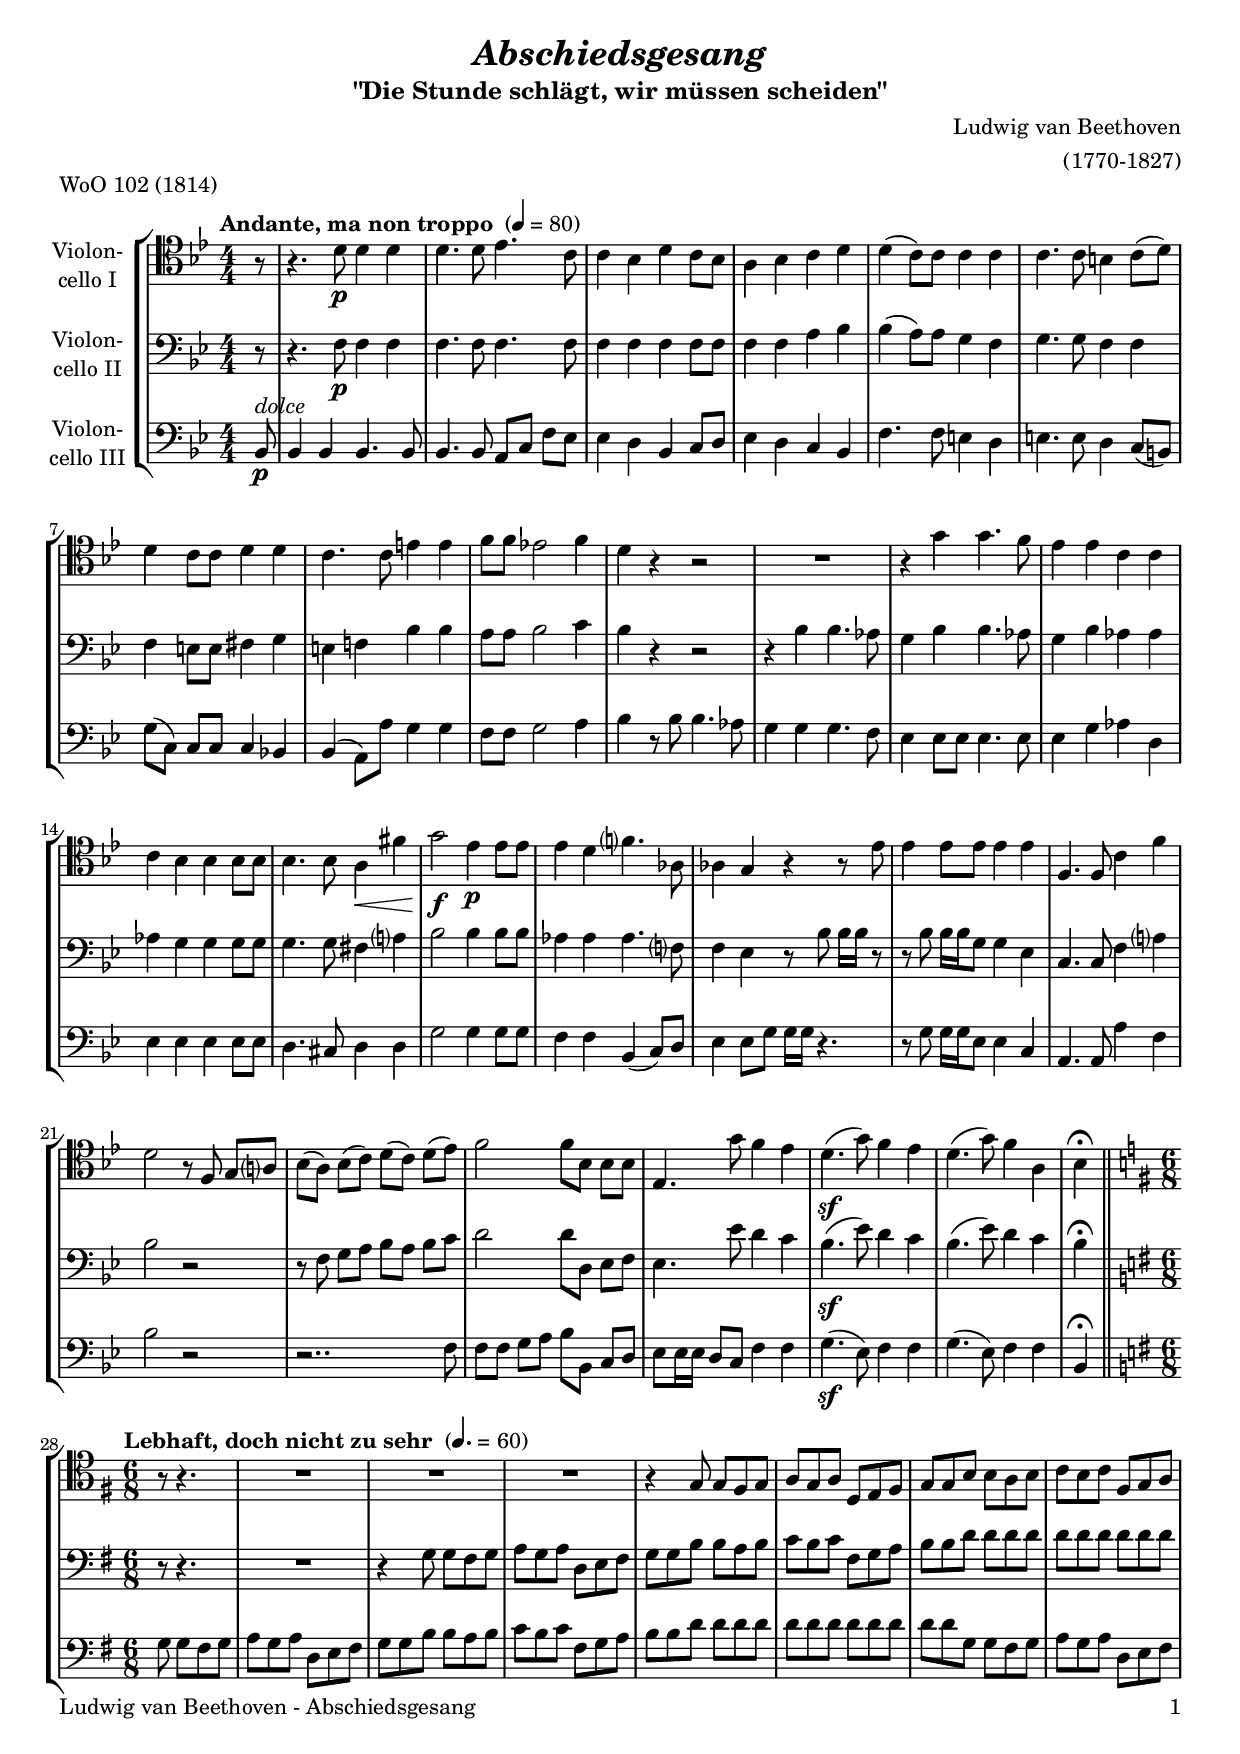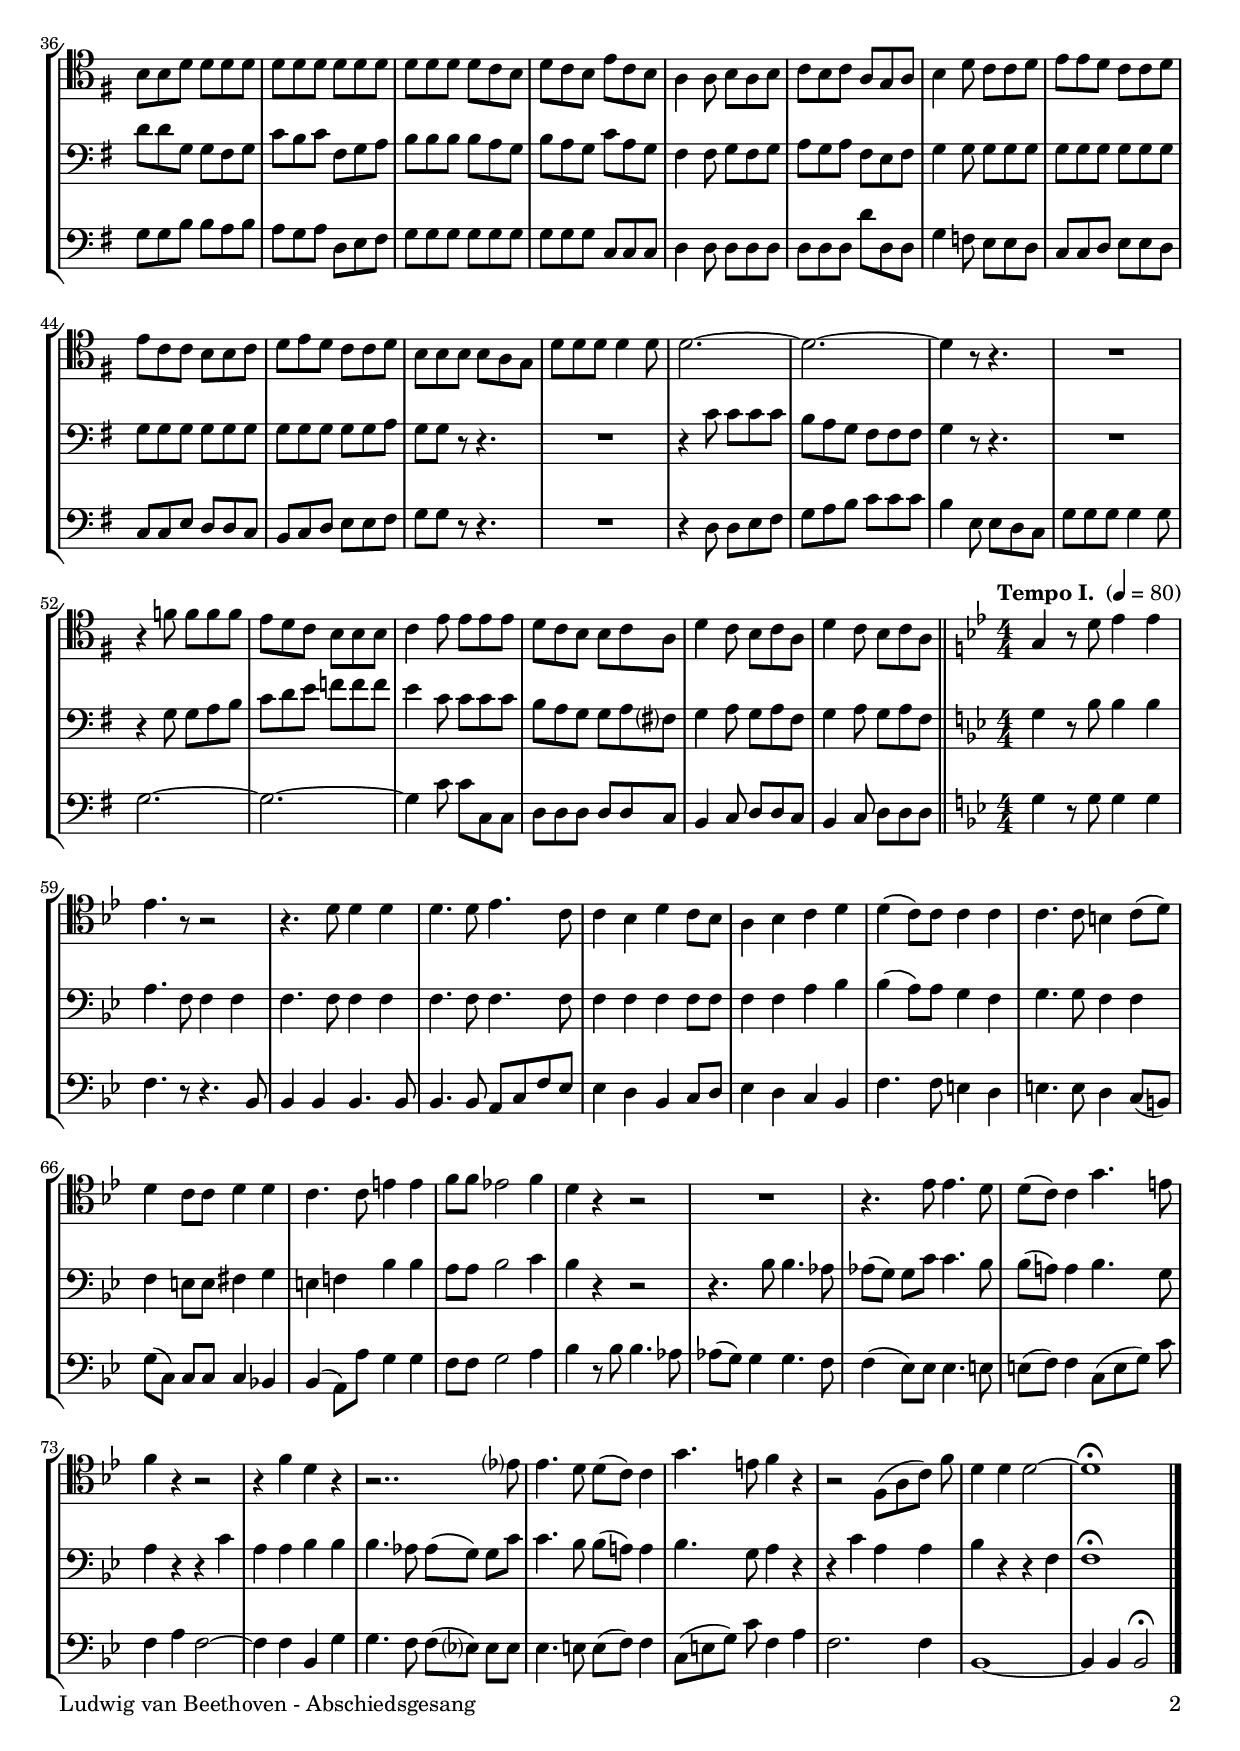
\version "2.24.4"
\include "deutsch.ly"
  
#(set-global-staff-size 19)

\header {
  title     = \markup \bold \italic "Abschiedsgesang"
  subtitle  = "\"Die Stunde schlägt, wir müssen scheiden\""
  composer  = "Ludwig van Beethoven"
  arranger  = "(1770-1827)"
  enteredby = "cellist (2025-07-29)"
  piece     = "WoO 102 (1814)"
}

voiceconsts = {
  \key b \major
  \time 4/4
  \clef "bass"
  \numericTimeSignature
  \compressEmptyMeasures
% Set default beaming for all staves
  \set Timing.beamExceptions = #'()
  \set Timing.baseMoment     = #(ly:make-moment 1 4)
  \set Timing.beatStructure  = #'(1 1 1 1)
  \tempo "Andante, ma non troppo " 4=80
}

mivl = "violin"
miva = "viola"
mivc = "cello"
mipz = "pizzicato strings"

boxa = {
  \bar "||"
  \tempo "Lebhaft, doch nicht zu sehr " 4.=60 \time 6/8 \key g \major
  \partial 2
}
boxb = { \bar "||" \tempo "Tempo I. " 4=80 \time 4/4 \key b \major }

dolc = \markup \italic "dolce"

va = \relative c' {
  \voiceconsts
  \clef "tenor"
  
  \partial 8 r8
  r4. d8\p d4 d
  d4. d8 es4. c8
  c4 b d c8 b
  a4 b c d

  d( c8) c c4 c
  c4. c8 h4 c8( d)
  d4 c8 c d4 d
  c4. c8 e4 e
  f8 f es!2 f4
  d r r2

  R1
  r4 g g4. f8
  es4 es c c
  c b b b8 b
  b4. b8 a4\< fis'
  g2\!\f es4\p es8 es

  es4 d f?4. as,8
  as4 g r r8 es'
  es4 es8 es es4 es
  f,4. f8 c'4 f

  d2 r8 f, g a?
  b( a) b( c) d( c) d( es)
  f2 f8 b, b b
  es,4. g'8 f4 es

  d4.(\sf g8) f4 es
  d4.( g8) f4 a,
  \partial 4 b\fermata \boxa r8 r4.
  R2.*3
  r4 g8 g fis g
  a g a d, e fis
  g g h h a h

  c h c fis, g a
  h h d d d d
  d d d d d d
  d d d d c h

  d c h e c h
  a4 a8 h a h
  c h c a g a
  h4 d8 c c d
  e e d c c d

  e c c h h c
  d e d c c d
  h h h h a g
  d' d d d4 d8
  d2.~

  d~
  d4 r8 r4.
  R2.
  r4 f8 f f f
  e d c h h h

  c4 e8 e e e
  d c h h c a
  d4 c8 h c a
  d4 c8 h c a \boxb
  g4 r8 d' es4 es

  es4. r8 r2
  r4. d8 d4 d
  d4. d8 es4. c8
  c4 b d c8 b
  a4 b c d

  d( c8) c c4 c
  c4. c8 h4 c8( d)
  d4 c8 c d4 d
  c4. c8 e4 e
  f8 f es!2 f4
  d r r2

  R1
  r4. es8 es4. d8
  d( c) c4 g'4. e8
  f4 r r2
  r4 f d r

  r2.. es?8
  es4. d8 d( c) c4
  g'4. e8 f4 r
  r2 f,8([ a c]) f
  d4 d d2~
  d1\fermata \bar "|."
}

vb = \relative c {
  \voiceconsts
  
  \partial 8 r8
  r4. f8\p f4 f
  f4. f8 f4. f8
  f4 f f f8 f
  f4 f a b

  b( a8) a g4 f
  g4. g8 f4 f
  f e8 e fis4 g
  e f! b b
  a8 a b2 c4
  b r r2

  r4 b b4. as8
  g4 b b4. as8
  g4 b as as
  as g g g8 g
  g4. g8 fis4 a?
  b2 b4 b8 b

  as4 as as4. f?8
  f4 es r8 b' b16 b r8
  r b b16 b g8 g4 es
  c4. c8 f4 a?

  b2 r
  r8 f g a b a b c
  d2 d8 d, es f
  es4. es'8 d4 c

  b4.(\sf es8) d4 c
  b4.( es8) d4 c
  b\fermata \boxa r8 r4.
  R2.
  r4 g8 g fis g

  a g a d, e fis
  g g h h a h
  c h c fis, g a
  h h d d d d

  d d d d d d
  d d g, g fis g
  c h c fis, g a
  h h h h a g

  h a g c a g
  fis4 fis8 g fis g
  a g a fis e fis
  g4 g8 g g g
  g g g g g g

  g g g g g g
  g g g g g a
  g g r r4.
  R2.
  r4 c8 c c c

  h a g fis fis fis
  g4 r8 r4.
  R2.
  r4 g8 g a h
  c d e f f f

  e4 c8 c c c
  h a g g a fis?
  g4 a8 g a fis
  g4 a8 g a fis \boxb
  g4 r8 b b4 b

  a4. f8 f4 f
  f4. f8 f4 f
  f4. f8 f4. f8
  f4 f f f8 f
  f4 f a b

  b( a8) a g4 f
  g4. g8 f4 f
  f e8 e fis4 g
  e f! b b
  a8 a b2 c4
  b r r2

  r4. b8 b4. as8
  as([ g]) g c c4. b8
  b( a!) a4 b4. g8
  a4 r r c
  a a b b

  b4. as8 as([ g]) g c
  c4. b8 b([ a!]) a4
  b4. g8 a4 r
  r c a a
  b r r f
  f1\fermata \bar "|."
}

vc = \relative c {
  \voiceconsts
  
  \partial 8 b8^\dolc\p
  b4 b b4. b8
  b4. b8 a c f es
  es4 d b c8 d
  es4 d c b

  f'4. f8 e4 d
  e4. e8 d4 c8( h)
  g'( c,) c c c4 b!
  b( a8) a' g4 g
  f8 f g2 a4
  b r8 b b4. as8

  g4 g g4. f8
  es4 es8 es es4. es8
  es4 g as d,
  es es es es8 es
  d4. cis8 d4 d
  g2 g4 g8 g

  f4 f b,( c8) d
  es4 es8 g g16 g r4.
  r8 g g16 g es8 es4 c
  a4. a8 a'4 f

  b2 r
  r2.. f8
  f f g a b b, c d
  es es16 es d8 c f4 f

  g4.(\sf es8) f4 f
  g4.( es8) f4 f
  b,\fermata \boxa g'8 g fis g
  a g a d, e fis
  g g h h a h

  c h c fis, g a
  h h d d d d
  d d d d d d
  d d g, g fis g

  a g a d, e fis
  g g h h a h
  a g a d, e fis
  g g g g g g

  g g g c, c c
  d4 d8 d d d
  d d d d' d, d
  g4 f8 e e d
  c c d e e d

  c c e d d c
  h c d e e fis
  g g r r4.
  R2.
  r4 d8 d e fis

  g a h c c c
  h4 e,8 e d c
  g' g g g4 g8
  g2.~
  g~

  g4 c8 c c, c
  d d d d d c
  h4 c8 d d c
  h4 c8 d d d \boxb
  g4 r8 g g4 g

  f4. r8 r4. b,8
  b4 b b4. b8
  b4. b8 a c f es
  es4 d b c8 d
  es4 d c b

  f'4. f8 e4 d
  e4. e8 d4 c8( h)
  g'( c,) c[ c] c4 b!
  b( a8) a' g4 g
  f8 f g2 a4
  b r8 b b4. as8

  as( g) g4 g4. f8
  f4( es8) es es4. e8
  e( f) f4 c8([ e g]) c
  f,4 a f2~
  f4 f b, g'

  g4. f8 f([ es?]) es es
  es4. e8 e([ f]) f4
  c8([ e g]) c f,4 a
  f2. f4
  b,1~
  b4 b b2\fermata \bar "|."
}


music = \new StaffGroup <<
      \new Staff {
	\set Staff.midiInstrument = \mivc
	\set Staff.instrumentName = \markup \center-column { "Violon-" "cello I" }
	\transpose b b { \va }
      }

      \new Staff {
	\set Staff.midiInstrument = \mivc
	\set Staff.instrumentName = \markup \center-column { "Violon-" "cello II" }
	\transpose b b { \vb }
      }

      \new Staff {
	\set Staff.midiInstrument = \mivc
	\set Staff.instrumentName = \markup \center-column { "Violon-" "cello III" }
	\transpose b b { \vc }
      }
>>

\book {
  \paper {
    print-page-number = ##t
    print-first-page-number = ##t
    ragged-last-bottom = ##f
    oddHeaderMarkup = \markup \null
    evenHeaderMarkup = \markup \null
    oddFooterMarkup = \markup {
      \fill-line {
        \if \should-print-page-number
        "Ludwig van Beethoven - Abschiedsgesang" \fromproperty #'page:page-number-string
      }
    }
    evenFooterMarkup = \oddFooterMarkup
  } \score {
    \music
    \layout {}
  }

  \score {
    \unfoldRepeats \music

    \midi {
      \context {
        \Score
      }
    }
  }
}
